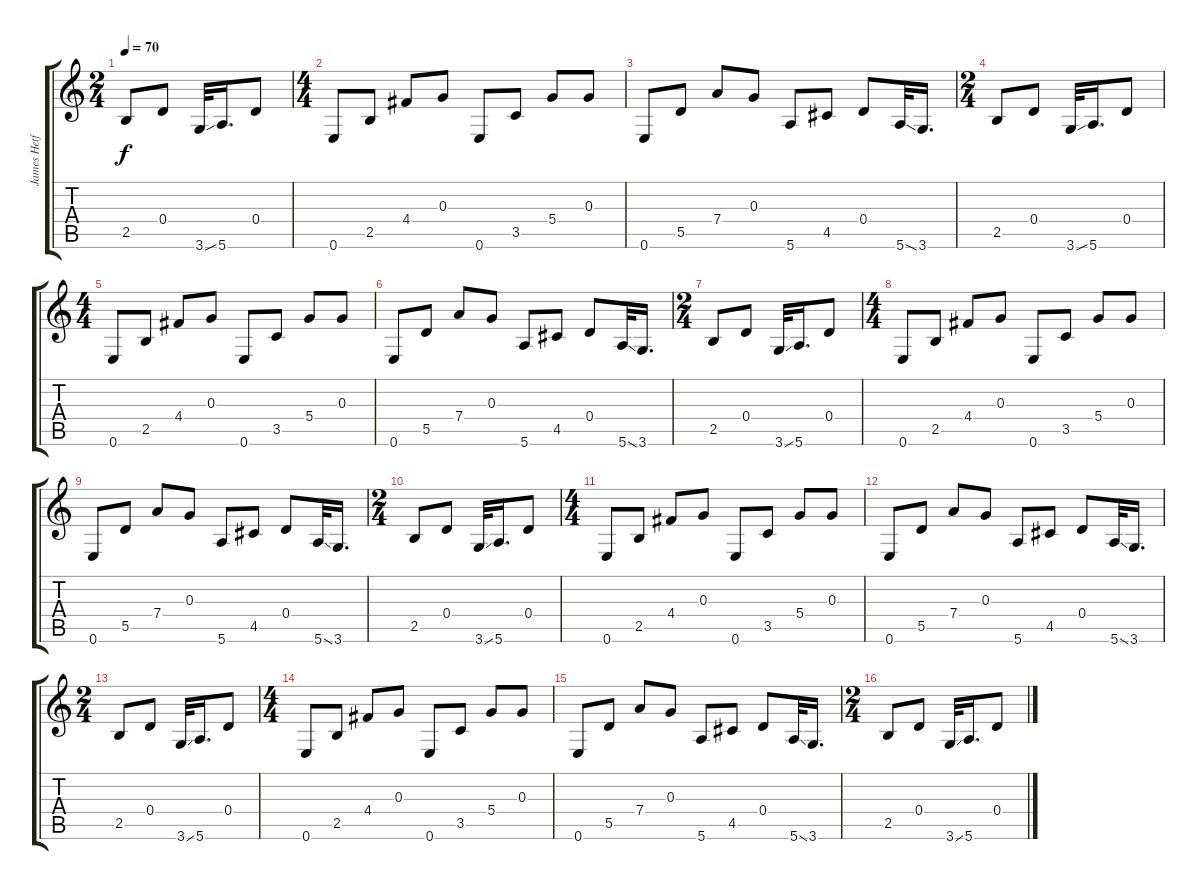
\track ("James Hetfield" "James Hetf") {instrument distortionguitar}
\staff {score tabs}
\tuning (E4 B3 G3 D3 A2 E2) {hide}
\ts (2 4)
\tempo 70
\clef g2
\ks c
2.5.8{dy f} 0.4.8 3.6{ss}.32 5.6.16{d} 0.4.8 |
\ts (4 4)
0.6.8 2.5.8 4.4.8 0.3.8 0.6.8 3.5.8 5.4.8 0.3.8 |
0.6.8 5.5.8 7.4.8 0.3.8 5.6.8 4.5.8 0.4.8 5.6{ss}.32 3.6.16{d} |
\ts (2 4)
2.5.8 0.4.8 3.6{ss}.32 5.6.16{d} 0.4.8 |
\ts (4 4)
0.6.8 2.5.8 4.4.8 0.3.8 0.6.8 3.5.8 5.4.8 0.3.8 |
0.6.8 5.5.8 7.4.8 0.3.8 5.6.8 4.5.8 0.4.8 5.6{ss}.32 3.6.16{d} |
\ts (2 4)
2.5.8 0.4.8 3.6{ss}.32 5.6.16{d} 0.4.8 |
\ts (4 4)
0.6.8 2.5.8 4.4.8 0.3.8 0.6.8 3.5.8 5.4.8 0.3.8 |
0.6.8 5.5.8 7.4.8 0.3.8 5.6.8 4.5.8 0.4.8 5.6{ss}.32 3.6.16{d} |
\ts (2 4)
2.5.8 0.4.8 3.6{ss}.32 5.6.16{d} 0.4.8 |
\ts (4 4)
0.6.8 2.5.8 4.4.8 0.3.8 0.6.8 3.5.8 5.4.8 0.3.8 |
0.6.8 5.5.8 7.4.8 0.3.8 5.6.8 4.5.8 0.4.8 5.6{ss}.32 3.6.16{d} |
\ts (2 4)
2.5.8 0.4.8 3.6{ss}.32 5.6.16{d} 0.4.8 |
\ts (4 4)
0.6.8 2.5.8 4.4.8 0.3.8 0.6.8 3.5.8 5.4.8 0.3.8 |
0.6.8 5.5.8 7.4.8 0.3.8 5.6.8 4.5.8 0.4.8 5.6{ss}.32 3.6.16{d} |
\ts (2 4)
2.5.8 0.4.8 3.6{ss}.32 5.6.16{d} 0.4.8
